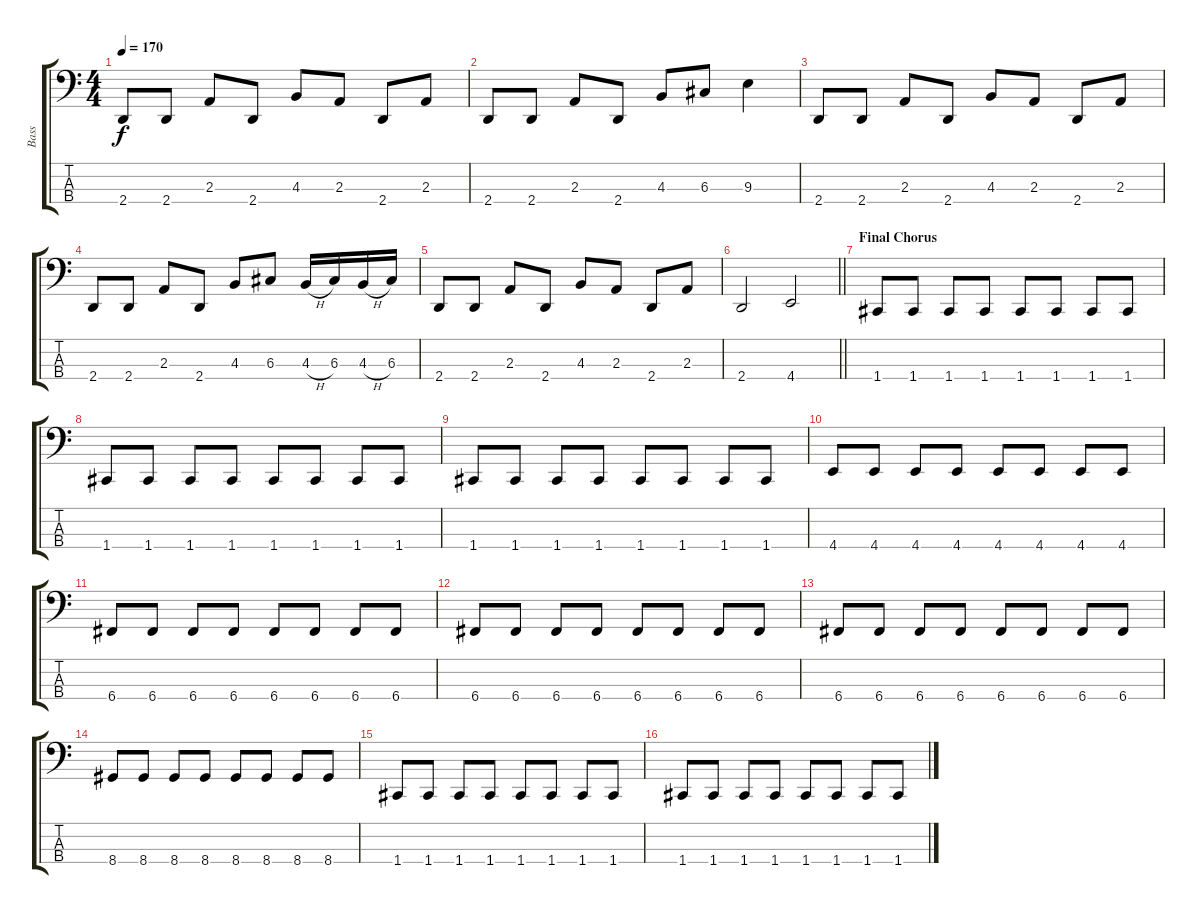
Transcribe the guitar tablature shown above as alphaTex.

\track ("Bass" "Bass") {instrument electricbassfinger}
\staff {score tabs}
\tuning (F2 C2 G1 C1) {hide}
\ts (4 4)
\tempo 170
\clef f4
\ks c
2.4.8{dy f} 2.4.8 2.3.8 2.4.8 4.3.8 2.3.8 2.4.8 2.3.8 |
2.4.8 2.4.8 2.3.8 2.4.8 4.3.8 6.3.8 9.3.4 |
2.4.8 2.4.8 2.3.8 2.4.8 4.3.8 2.3.8 2.4.8 2.3.8 |
2.4.8 2.4.8 2.3.8 2.4.8 4.3.8 6.3.8 4.3{h}.16 6.3.16 4.3{h}.16 6.3.16 |
2.4.8 2.4.8 2.3.8 2.4.8 4.3.8 2.3.8 2.4.8 2.3.8 |
\barLineRight lightlight
2.4.2 4.4.2 |
\section ("" "Final Chorus")
1.4.8 1.4.8 1.4.8 1.4.8 1.4.8 1.4.8 1.4.8 1.4.8 |
1.4.8 1.4.8 1.4.8 1.4.8 1.4.8 1.4.8 1.4.8 1.4.8 |
1.4.8 1.4.8 1.4.8 1.4.8 1.4.8 1.4.8 1.4.8 1.4.8 |
4.4.8 4.4.8 4.4.8 4.4.8 4.4.8 4.4.8 4.4.8 4.4.8 |
6.4.8 6.4.8 6.4.8 6.4.8 6.4.8 6.4.8 6.4.8 6.4.8 |
6.4.8 6.4.8 6.4.8 6.4.8 6.4.8 6.4.8 6.4.8 6.4.8 |
6.4.8 6.4.8 6.4.8 6.4.8 6.4.8 6.4.8 6.4.8 6.4.8 |
8.4.8 8.4.8 8.4.8 8.4.8 8.4.8 8.4.8 8.4.8 8.4.8 |
1.4.8 1.4.8 1.4.8 1.4.8 1.4.8 1.4.8 1.4.8 1.4.8 |
1.4.8 1.4.8 1.4.8 1.4.8 1.4.8 1.4.8 1.4.8 1.4.8
